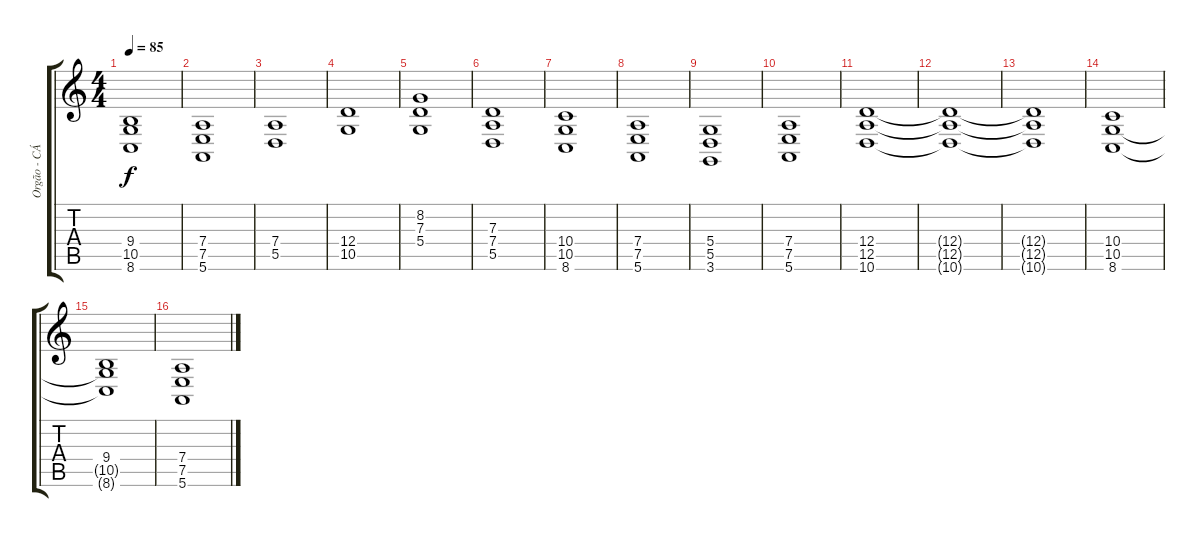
\track ("Orgão - CÁTIA" "Orgão - CÁ") {instrument reedorgan}
\staff {score tabs}
\tuning (E4 B3 G3 D3 A2 E2) {hide}
\ts (4 4)
\tempo 85
\clef g2
\ks c
(9.4 10.5{t} 8.6{t}).1{dy f} |
(7.4 7.5 5.6).1 |
(7.4 5.5).1 |
(12.4 10.5).1 |
(8.2 7.3 5.4).1 |
(7.3 7.4 5.5).1 |
(10.4 10.5 8.6).1 |
(7.4 7.5 5.6).1 |
(5.4 5.5 3.6).1 |
(7.4 7.5 5.6).1 |
(12.4 12.5 10.6).1 |
(12.4{t} 12.5{t} 10.6{t}).1 |
(12.4{t} 12.5{t} 10.6{t}).1 |
(10.4 10.5 8.6).1 |
(9.4 10.5{t} 8.6{t}).1 |
(7.4 7.5 5.6).1
